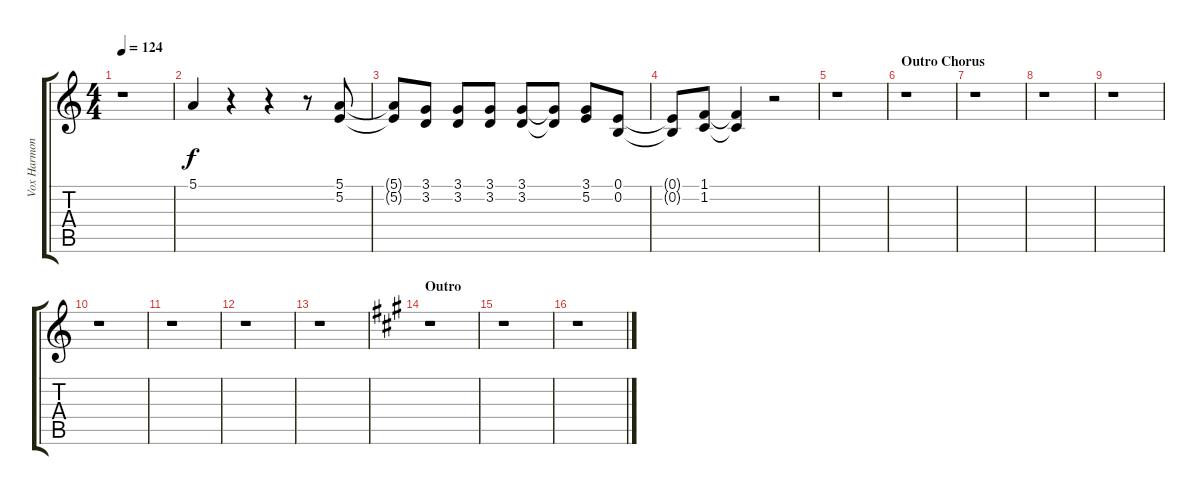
\track ("Vox Harmony" "Vox Harmon") {instrument choiraahs}
\staff {score tabs}
\tuning (E4 B3 G3 D3 A2 E2) {hide}
\ts (4 4)
\tempo 124
\clef g2
\ks c
r.1{dy f} |
5.1.4 r.4 r.4 r.8 (5.1 5.2).8 |
(5.1{t} 5.2{t}).8 (3.1 3.2).8 (3.1 3.2).8 (3.1 3.2).8 (3.1 3.2).8 (3.1{t} 3.2{t}).8 (3.1 5.2).8 (0.1 0.2).8 |
\ks aminor
(0.1{t} 0.2{t}).8 (1.1 1.2).8 (1.1{t} 1.2{t}).4 r.2 |
\ks c
r.1 |
\section ("" "Outro Chorus")
r.1 |
r.1 |
r.1 |
r.1 |
r.1 |
r.1 |
r.1 |
r.1 |
\section ("" "Outro")
\ks a
r.1 |
r.1 |
r.1
